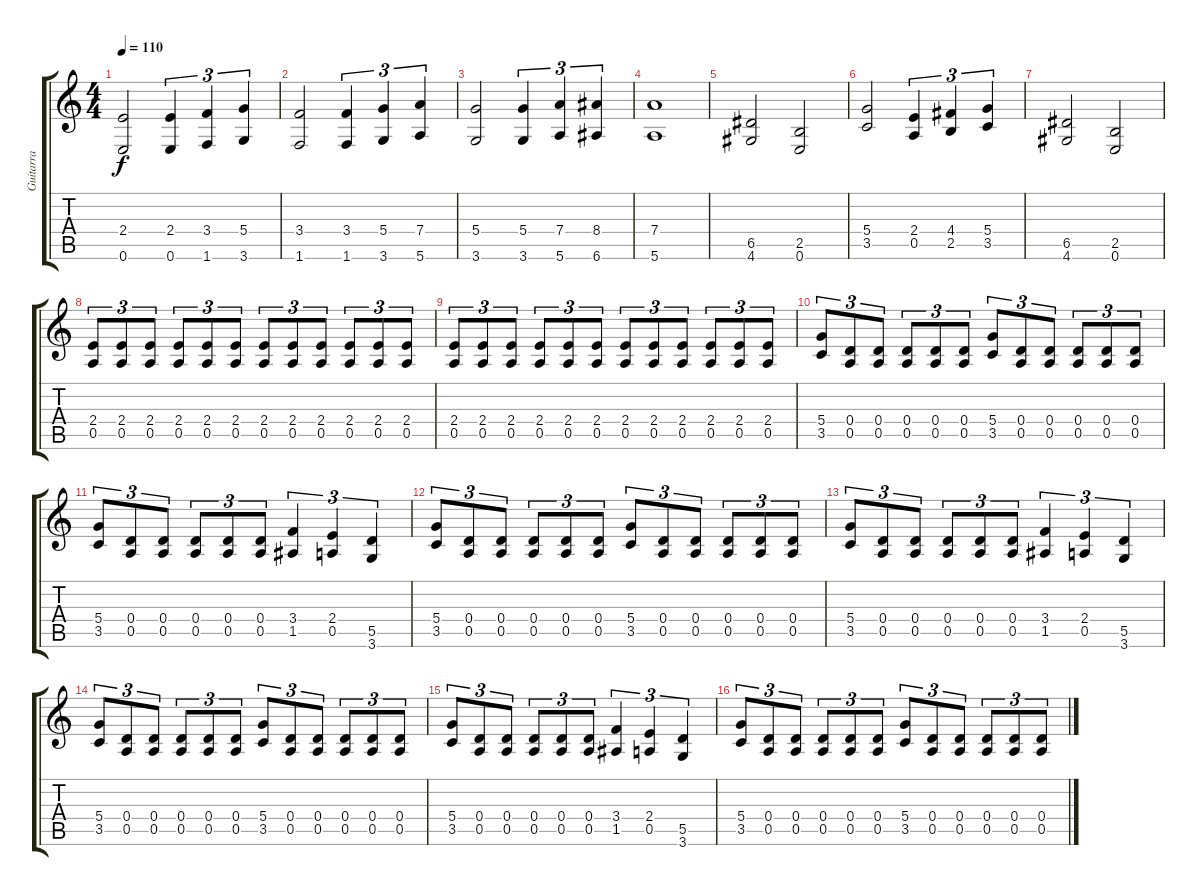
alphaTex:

\track ("Guitarra" "Guitarra") {instrument overdrivenguitar}
\staff {score tabs}
\tuning (E4 B3 G3 D3 A2 E2) {hide}
\ts (4 4)
\tempo 110
\clef g2
\ks c
(2.4 0.6).2{dy f} (2.4 0.6).4{tu (3 2)} (3.4 1.6).4{tu (3 2)} (5.4 3.6).4{tu (3 2)} |
(3.4 1.6).2 (3.4 1.6).4{tu (3 2)} (5.4 3.6).4{tu (3 2)} (7.4 5.6).4{tu (3 2)} |
(5.4 3.6).2 (5.4 3.6).4{tu (3 2)} (7.4 5.6).4{tu (3 2)} (8.4 6.6).4{tu (3 2)} |
(7.4 5.6).1 |
(6.5 4.6).2 (2.5 0.6).2 |
(5.4 3.5).2 (2.4 0.5).4{tu (3 2)} (4.4 2.5).4{tu (3 2)} (5.4 3.5).4{tu (3 2)} |
(6.5 4.6).2 (2.5 0.6).2 |
(2.4 0.5).8{tu (3 2)} (2.4 0.5).8{tu (3 2)} (2.4 0.5).8{tu (3 2)} (2.4 0.5).8{tu (3 2)} (2.4 0.5).8{tu (3 2)} (2.4 0.5).8{tu (3 2)} (2.4 0.5).8{tu (3 2)} (2.4 0.5).8{tu (3 2)} (2.4 0.5).8{tu (3 2)} (2.4 0.5).8{tu (3 2)} (2.4 0.5).8{tu (3 2)} (2.4 0.5).8{tu (3 2)} |
(2.4 0.5).8{tu (3 2)} (2.4 0.5).8{tu (3 2)} (2.4 0.5).8{tu (3 2)} (2.4 0.5).8{tu (3 2)} (2.4 0.5).8{tu (3 2)} (2.4 0.5).8{tu (3 2)} (2.4 0.5).8{tu (3 2)} (2.4 0.5).8{tu (3 2)} (2.4 0.5).8{tu (3 2)} (2.4 0.5).8{tu (3 2)} (2.4 0.5).8{tu (3 2)} (2.4 0.5).8{tu (3 2)} |
(5.4 3.5).8{tu (3 2)} (0.4 0.5).8{tu (3 2)} (0.4 0.5).8{tu (3 2)} (0.4 0.5).8{tu (3 2)} (0.4 0.5).8{tu (3 2)} (0.4 0.5).8{tu (3 2)} (5.4 3.5).8{tu (3 2)} (0.4 0.5).8{tu (3 2)} (0.4 0.5).8{tu (3 2)} (0.4 0.5).8{tu (3 2)} (0.4 0.5).8{tu (3 2)} (0.4 0.5).8{tu (3 2)} |
(5.4 3.5).8{tu (3 2)} (0.4 0.5).8{tu (3 2)} (0.4 0.5).8{tu (3 2)} (0.4 0.5).8{tu (3 2)} (0.4 0.5).8{tu (3 2)} (0.4 0.5).8{tu (3 2)} (3.4 1.5).4{tu (3 2)} (2.4 0.5).4{tu (3 2)} (5.5 3.6).4{tu (3 2)} |
(5.4 3.5).8{tu (3 2)} (0.4 0.5).8{tu (3 2)} (0.4 0.5).8{tu (3 2)} (0.4 0.5).8{tu (3 2)} (0.4 0.5).8{tu (3 2)} (0.4 0.5).8{tu (3 2)} (5.4 3.5).8{tu (3 2)} (0.4 0.5).8{tu (3 2)} (0.4 0.5).8{tu (3 2)} (0.4 0.5).8{tu (3 2)} (0.4 0.5).8{tu (3 2)} (0.4 0.5).8{tu (3 2)} |
(5.4 3.5).8{tu (3 2)} (0.4 0.5).8{tu (3 2)} (0.4 0.5).8{tu (3 2)} (0.4 0.5).8{tu (3 2)} (0.4 0.5).8{tu (3 2)} (0.4 0.5).8{tu (3 2)} (3.4 1.5).4{tu (3 2)} (2.4 0.5).4{tu (3 2)} (5.5 3.6).4{tu (3 2)} |
(5.4 3.5).8{tu (3 2)} (0.4 0.5).8{tu (3 2)} (0.4 0.5).8{tu (3 2)} (0.4 0.5).8{tu (3 2)} (0.4 0.5).8{tu (3 2)} (0.4 0.5).8{tu (3 2)} (5.4 3.5).8{tu (3 2)} (0.4 0.5).8{tu (3 2)} (0.4 0.5).8{tu (3 2)} (0.4 0.5).8{tu (3 2)} (0.4 0.5).8{tu (3 2)} (0.4 0.5).8{tu (3 2)} |
(5.4 3.5).8{tu (3 2)} (0.4 0.5).8{tu (3 2)} (0.4 0.5).8{tu (3 2)} (0.4 0.5).8{tu (3 2)} (0.4 0.5).8{tu (3 2)} (0.4 0.5).8{tu (3 2)} (3.4 1.5).4{tu (3 2)} (2.4 0.5).4{tu (3 2)} (5.5 3.6).4{tu (3 2)} |
(5.4 3.5).8{tu (3 2)} (0.4 0.5).8{tu (3 2)} (0.4 0.5).8{tu (3 2)} (0.4 0.5).8{tu (3 2)} (0.4 0.5).8{tu (3 2)} (0.4 0.5).8{tu (3 2)} (5.4 3.5).8{tu (3 2)} (0.4 0.5).8{tu (3 2)} (0.4 0.5).8{tu (3 2)} (0.4 0.5).8{tu (3 2)} (0.4 0.5).8{tu (3 2)} (0.4 0.5).8{tu (3 2)}
